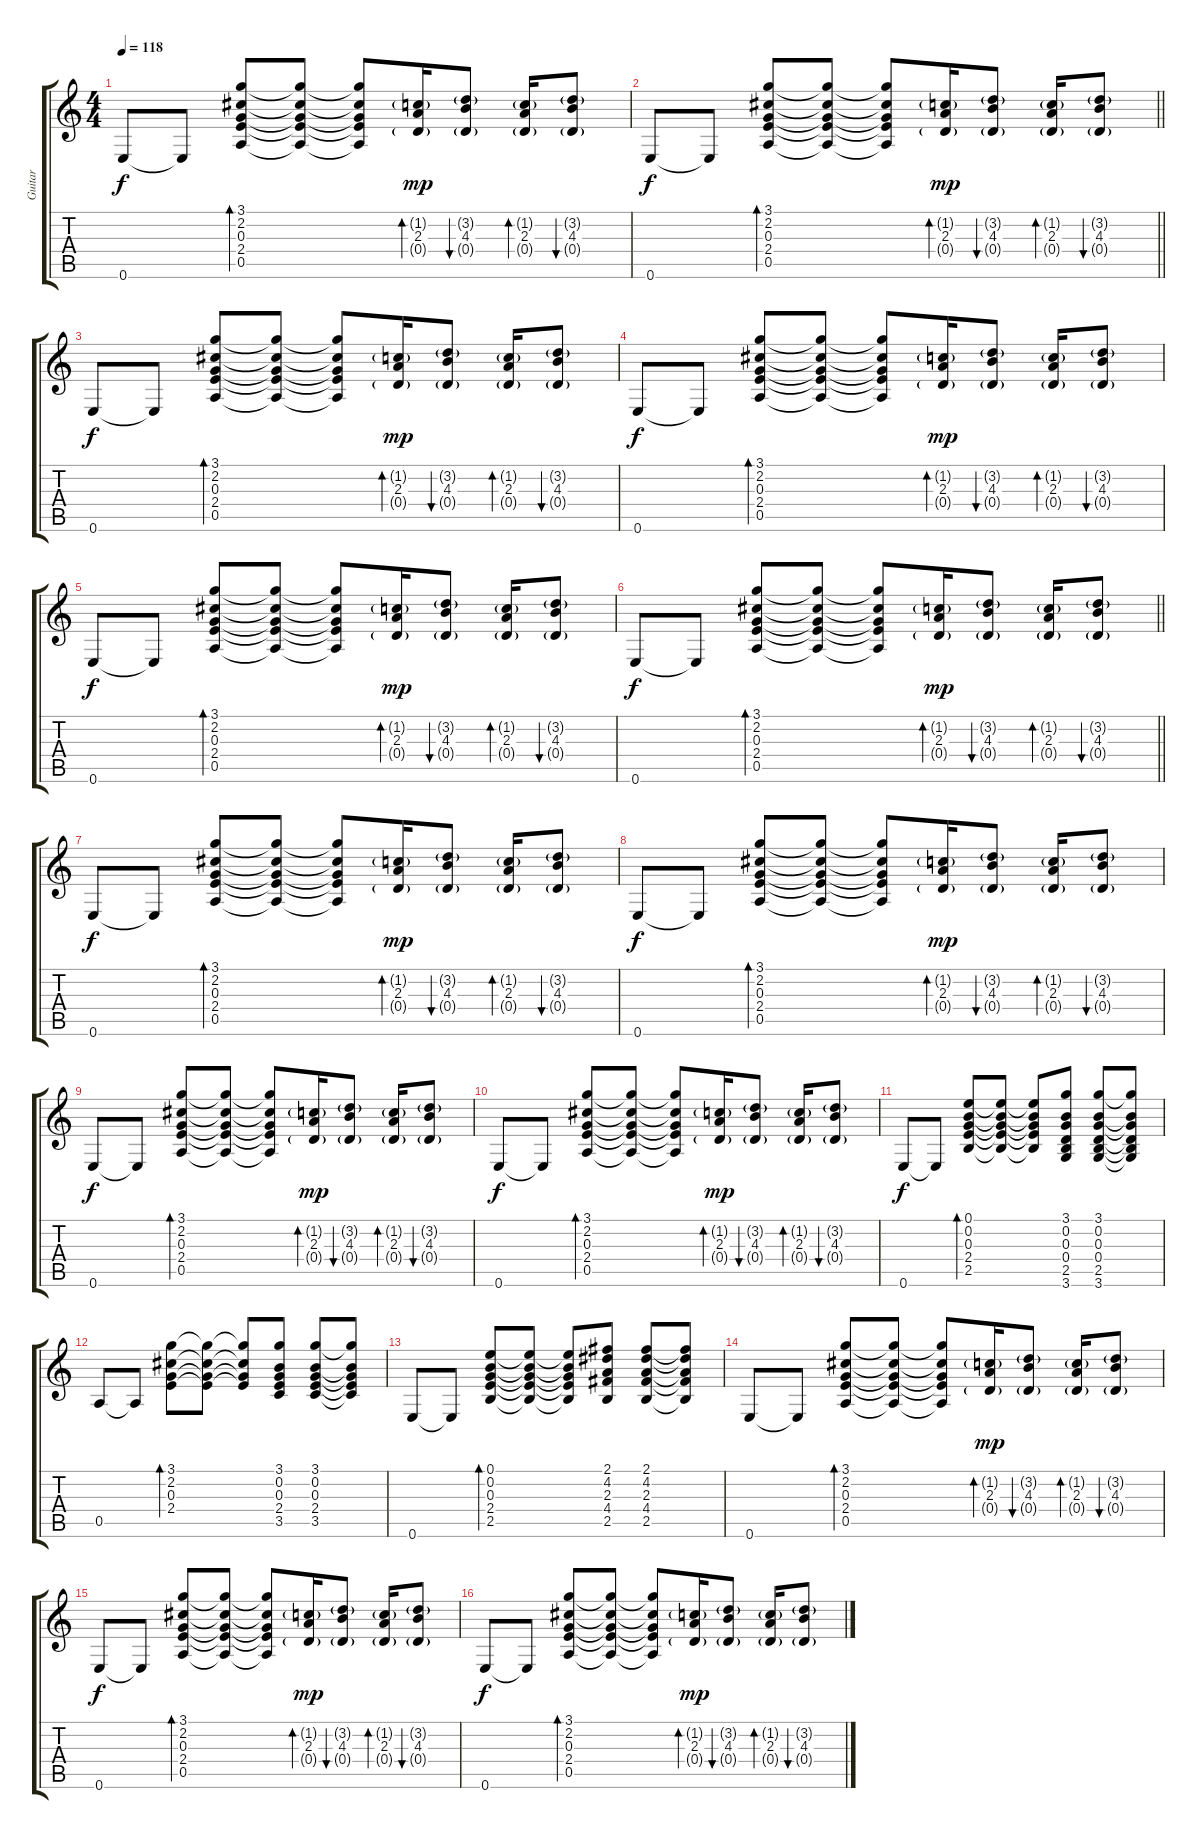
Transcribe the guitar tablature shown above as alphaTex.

\track ("Guitar" "Guitar") {instrument acousticguitarsteel}
\staff {score tabs}
\tuning (E4 B3 G3 D3 A2 E2) {hide}
\ts (4 4)
\tempo 118
\clef g2
\ks c
0.6.8{dy f} 0.6{t}.8 (3.1 2.2 0.3 2.4 0.5).8{bd 30} (3.1{t} 2.2{t} 0.3{t} 2.4{t} 0.5{t}).8 (3.1{t} 2.2{t} 0.3{t} 2.4{t} 0.5{t}).8 (1.2{g} 2.3 0.4{g}).16{bd 30 dy mp} (3.2{g} 4.3 0.4{g}).8{bu 30} (1.2{g} 2.3 0.4{g}).16{bd 30} (3.2{g} 4.3 0.4{g}).8{bu 30} |
\barLineRight lightlight
0.6.8{dy f} 0.6{t}.8 (3.1 2.2 0.3 2.4 0.5).8{bd 30} (3.1{t} 2.2{t} 0.3{t} 2.4{t} 0.5{t}).8 (3.1{t} 2.2{t} 0.3{t} 2.4{t} 0.5{t}).8 (1.2{g} 2.3 0.4{g}).16{bd 30 dy mp} (3.2{g} 4.3 0.4{g}).8{bu 30} (1.2{g} 2.3 0.4{g}).16{bd 30} (3.2{g} 4.3 0.4{g}).8{bu 30} |
\section ("" "")
0.6.8{dy f} 0.6{t}.8 (3.1 2.2 0.3 2.4 0.5).8{bd 30} (3.1{t} 2.2{t} 0.3{t} 2.4{t} 0.5{t}).8 (3.1{t} 2.2{t} 0.3{t} 2.4{t} 0.5{t}).8 (1.2{g} 2.3 0.4{g}).16{bd 30 dy mp} (3.2{g} 4.3 0.4{g}).8{bu 30} (1.2{g} 2.3 0.4{g}).16{bd 30} (3.2{g} 4.3 0.4{g}).8{bu 30} |
0.6.8{dy f} 0.6{t}.8 (3.1 2.2 0.3 2.4 0.5).8{bd 30} (3.1{t} 2.2{t} 0.3{t} 2.4{t} 0.5{t}).8 (3.1{t} 2.2{t} 0.3{t} 2.4{t} 0.5{t}).8 (1.2{g} 2.3 0.4{g}).16{bd 30 dy mp} (3.2{g} 4.3 0.4{g}).8{bu 30} (1.2{g} 2.3 0.4{g}).16{bd 30} (3.2{g} 4.3 0.4{g}).8{bu 30} |
0.6.8{dy f} 0.6{t}.8 (3.1 2.2 0.3 2.4 0.5).8{bd 30} (3.1{t} 2.2{t} 0.3{t} 2.4{t} 0.5{t}).8 (3.1{t} 2.2{t} 0.3{t} 2.4{t} 0.5{t}).8 (1.2{g} 2.3 0.4{g}).16{bd 30 dy mp} (3.2{g} 4.3 0.4{g}).8{bu 30} (1.2{g} 2.3 0.4{g}).16{bd 30} (3.2{g} 4.3 0.4{g}).8{bu 30} |
\barLineRight lightlight
0.6.8{dy f} 0.6{t}.8 (3.1 2.2 0.3 2.4 0.5).8{bd 30} (3.1{t} 2.2{t} 0.3{t} 2.4{t} 0.5{t}).8 (3.1{t} 2.2{t} 0.3{t} 2.4{t} 0.5{t}).8 (1.2{g} 2.3 0.4{g}).16{bd 30 dy mp} (3.2{g} 4.3 0.4{g}).8{bu 30} (1.2{g} 2.3 0.4{g}).16{bd 30} (3.2{g} 4.3 0.4{g}).8{bu 30} |
\section ("" "")
0.6.8{dy f} 0.6{t}.8 (3.1 2.2 0.3 2.4 0.5).8{bd 30} (3.1{t} 2.2{t} 0.3{t} 2.4{t} 0.5{t}).8 (3.1{t} 2.2{t} 0.3{t} 2.4{t} 0.5{t}).8 (1.2{g} 2.3 0.4{g}).16{bd 30 dy mp} (3.2{g} 4.3 0.4{g}).8{bu 30} (1.2{g} 2.3 0.4{g}).16{bd 30} (3.2{g} 4.3 0.4{g}).8{bu 30} |
0.6.8{dy f} 0.6{t}.8 (3.1 2.2 0.3 2.4 0.5).8{bd 30} (3.1{t} 2.2{t} 0.3{t} 2.4{t} 0.5{t}).8 (3.1{t} 2.2{t} 0.3{t} 2.4{t} 0.5{t}).8 (1.2{g} 2.3 0.4{g}).16{bd 30 dy mp} (3.2{g} 4.3 0.4{g}).8{bu 30} (1.2{g} 2.3 0.4{g}).16{bd 30} (3.2{g} 4.3 0.4{g}).8{bu 30} |
0.6.8{dy f} 0.6{t}.8 (3.1 2.2 0.3 2.4 0.5).8{bd 30} (3.1{t} 2.2{t} 0.3{t} 2.4{t} 0.5{t}).8 (3.1{t} 2.2{t} 0.3{t} 2.4{t} 0.5{t}).8 (1.2{g} 2.3 0.4{g}).16{bd 30 dy mp} (3.2{g} 4.3 0.4{g}).8{bu 30} (1.2{g} 2.3 0.4{g}).16{bd 30} (3.2{g} 4.3 0.4{g}).8{bu 30} |
0.6.8{dy f} 0.6{t}.8 (3.1 2.2 0.3 2.4 0.5).8{bd 30} (3.1{t} 2.2{t} 0.3{t} 2.4{t} 0.5{t}).8 (3.1{t} 2.2{t} 0.3{t} 2.4{t} 0.5{t}).8 (1.2{g} 2.3 0.4{g}).16{bd 30 dy mp} (3.2{g} 4.3 0.4{g}).8{bu 30} (1.2{g} 2.3 0.4{g}).16{bd 30} (3.2{g} 4.3 0.4{g}).8{bu 30} |
0.6.8{dy f} 0.6{t}.8 (0.1 0.2 0.3 2.4 2.5).8{bd 30} (0.1{t} 0.2{t} 0.3{t} 2.4{t} 2.5{t}).8 (0.1{t} 0.2{t} 0.3{t} 2.4{t} 2.5{t}).8 (3.1 0.2 0.3 0.4 2.5 3.6).8 (3.1 0.2 0.3 0.4 2.5 3.6).8 (3.1{t} 0.2{t} 0.3{t} 0.4{t} 2.5{t} 3.6{t}).8 |
0.5.8 0.5{t}.8 (3.1 2.2 0.3 2.4).8{bd 30} (3.1{t} 2.2{t} 0.3{t} 2.4{t}).8 (3.1{t} 2.2{t} 0.3{t} 2.4{t}).8 (3.1 0.2 0.3 2.4 3.5).8 (3.1 0.2 0.3 2.4 3.5).8 (3.1{t} 0.2{t} 0.3{t} 2.4{t} 3.5{t}).8 |
0.6.8 0.6{t}.8 (0.1 0.2 0.3 2.4 2.5).8{bd 30} (0.1{t} 0.2{t} 0.3{t} 2.4{t} 2.5{t}).8 (0.1{t} 0.2{t} 0.3{t} 2.4{t} 2.5{t}).8 (2.1 4.2 2.3 4.4 2.5).8 (2.1 4.2 2.3 4.4 2.5).8 (2.1{t} 4.2{t} 2.3{t} 4.4{t} 2.5{t}).8 |
0.6.8 0.6{t}.8 (3.1 2.2 0.3 2.4 0.5).8{bd 30} (3.1{t} 2.2{t} 0.3{t} 2.4{t} 0.5{t}).8 (3.1{t} 2.2{t} 0.3{t} 2.4{t} 0.5{t}).8 (1.2{g} 2.3 0.4{g}).16{bd 30 dy mp} (3.2{g} 4.3 0.4{g}).8{bu 30} (1.2{g} 2.3 0.4{g}).16{bd 30} (3.2{g} 4.3 0.4{g}).8{bu 30} |
0.6.8{dy f} 0.6{t}.8 (3.1 2.2 0.3 2.4 0.5).8{bd 30} (3.1{t} 2.2{t} 0.3{t} 2.4{t} 0.5{t}).8 (3.1{t} 2.2{t} 0.3{t} 2.4{t} 0.5{t}).8 (1.2{g} 2.3 0.4{g}).16{bd 30 dy mp} (3.2{g} 4.3 0.4{g}).8{bu 30} (1.2{g} 2.3 0.4{g}).16{bd 30} (3.2{g} 4.3 0.4{g}).8{bu 30} |
0.6.8{dy f} 0.6{t}.8 (3.1 2.2 0.3 2.4 0.5).8{bd 30} (3.1{t} 2.2{t} 0.3{t} 2.4{t} 0.5{t}).8 (3.1{t} 2.2{t} 0.3{t} 2.4{t} 0.5{t}).8 (1.2{g} 2.3 0.4{g}).16{bd 30 dy mp} (3.2{g} 4.3 0.4{g}).8{bu 30} (1.2{g} 2.3 0.4{g}).16{bd 30} (3.2{g} 4.3 0.4{g}).8{bu 30}
